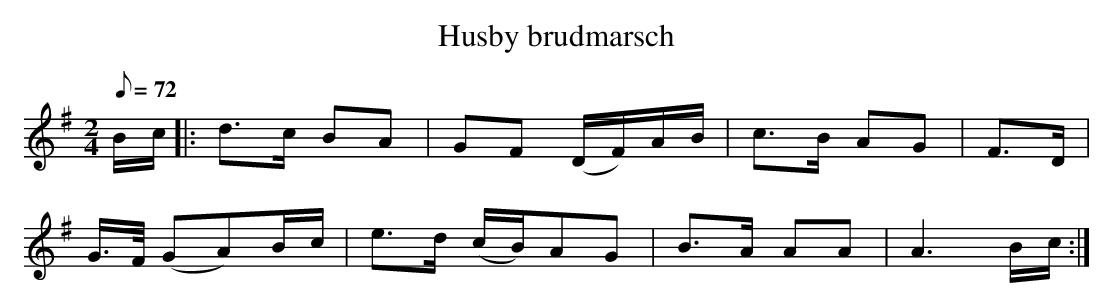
X:1
T: Husby brudmarsch
M: 2/4
L: 1/8
Q: 72
K: G
B/c/ |: d>c BA | GF (D/F/)A/B/ | c>B AG | F>D |
G/>F/ (GA)B/c/ | e>d (c/B/)AG | B>A AA | A3 B/c/ :|
